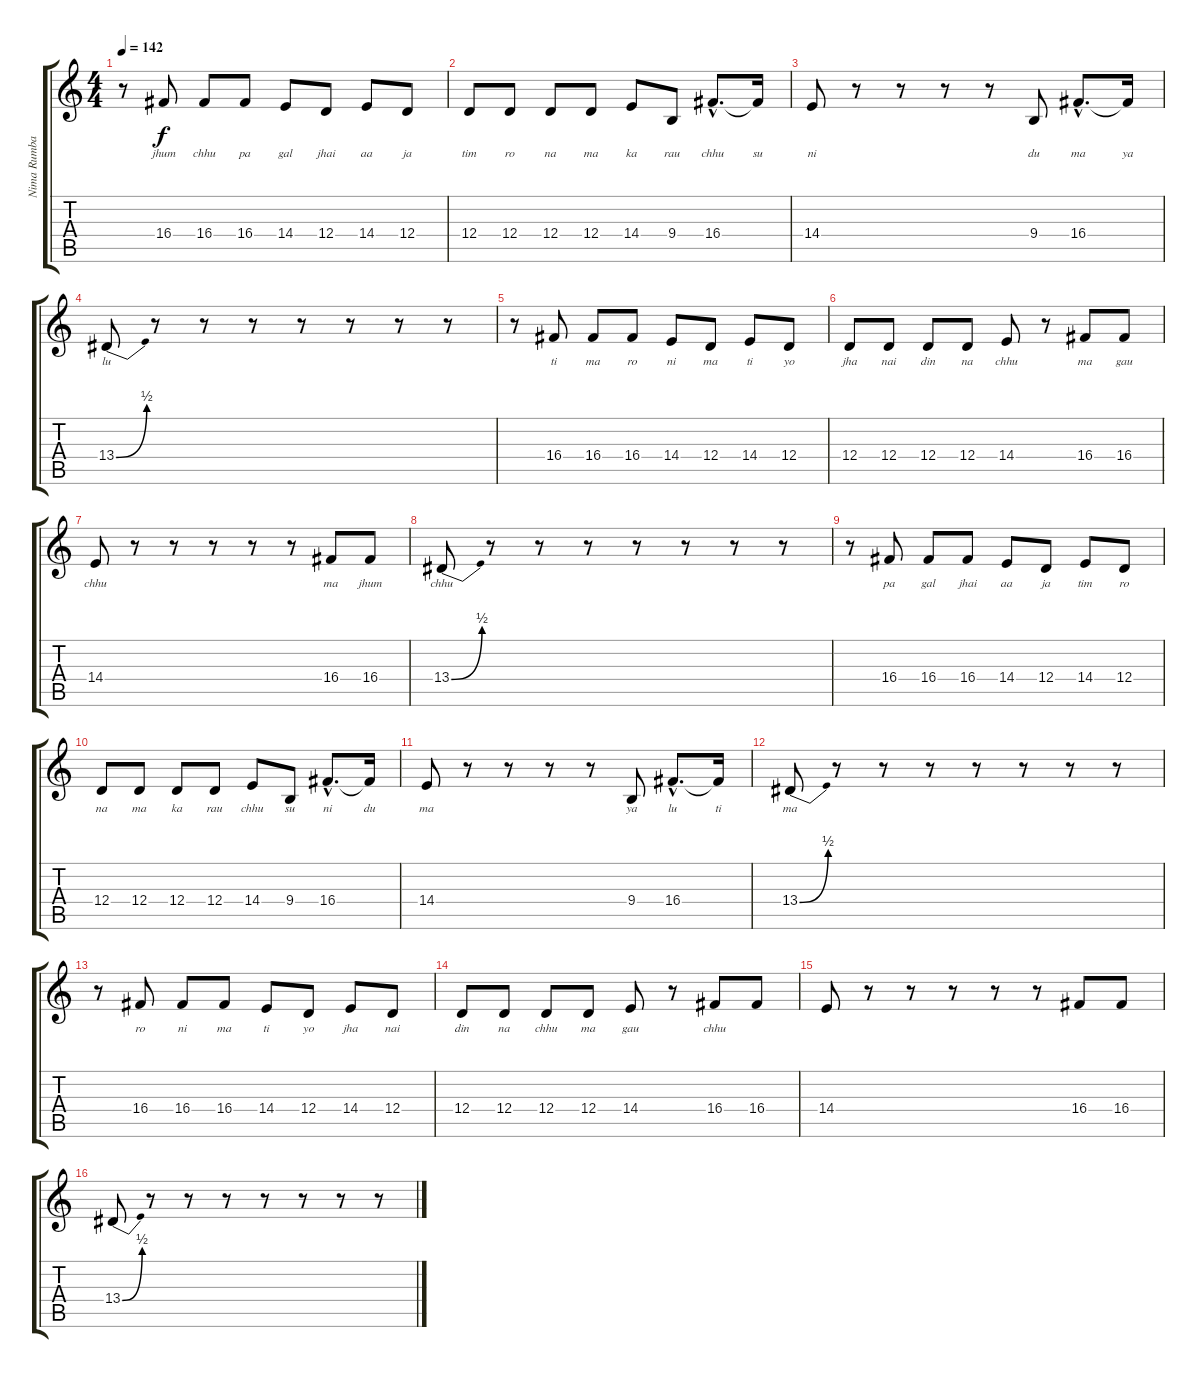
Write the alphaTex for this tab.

\track ("Nima Rumba+Lyrics" "Nima Rumba") {instrument tangoaccordion}
\staff {score tabs}
\tuning (E4 B3 G3 D3 A2 E2) {hide}
\ts (4 4)
\tempo 142
\clef g2
\ks c
r.8{dy f} 16.4.8{lyrics (0 "jhum") lyrics (1 "") lyrics (2 "") lyrics (3 "") lyrics (4 "")} 16.4.8{lyrics (0 "chhu") lyrics (1 "") lyrics (2 "") lyrics (3 "") lyrics (4 "")} 16.4.8{lyrics (0 "pa") lyrics (1 "") lyrics (2 "") lyrics (3 "") lyrics (4 "")} 14.4.8{lyrics (0 "gal") lyrics (1 "") lyrics (2 "") lyrics (3 "") lyrics (4 "")} 12.4.8{lyrics (0 "jhai") lyrics (1 "") lyrics (2 "") lyrics (3 "") lyrics (4 "")} 14.4.8{lyrics (0 "aa") lyrics (1 "") lyrics (2 "") lyrics (3 "") lyrics (4 "")} 12.4.8{lyrics (0 "ja") lyrics (1 "") lyrics (2 "") lyrics (3 "") lyrics (4 "")} |
12.4.8{lyrics (0 "tim") lyrics (1 "") lyrics (2 "") lyrics (3 "") lyrics (4 "")} 12.4.8{lyrics (0 "ro") lyrics (1 "") lyrics (2 "") lyrics (3 "") lyrics (4 "")} 12.4.8{lyrics (0 "na") lyrics (1 "") lyrics (2 "") lyrics (3 "") lyrics (4 "")} 12.4.8{lyrics (0 "ma") lyrics (1 "") lyrics (2 "") lyrics (3 "") lyrics (4 "")} 14.4.8{lyrics (0 "ka") lyrics (1 "") lyrics (2 "") lyrics (3 "") lyrics (4 "")} 9.4.8{lyrics (0 "rau") lyrics (1 "") lyrics (2 "") lyrics (3 "") lyrics (4 "")} 16.4{hac}.8{d lyrics (0 "chhu") lyrics (1 "") lyrics (2 "") lyrics (3 "") lyrics (4 "")} 16.4{t}.16{lyrics (0 "su") lyrics (1 "") lyrics (2 "") lyrics (3 "") lyrics (4 "")} |
14.4.8{lyrics (0 "ni") lyrics (1 "") lyrics (2 "") lyrics (3 "") lyrics (4 "")} r.8 r.8 r.8 r.8 9.4.8{lyrics (0 "du") lyrics (1 "") lyrics (2 "") lyrics (3 "") lyrics (4 "")} 16.4{hac}.8{d lyrics (0 "ma") lyrics (1 "") lyrics (2 "") lyrics (3 "") lyrics (4 "")} 16.4{t}.16{lyrics (0 "ya") lyrics (1 "") lyrics (2 "") lyrics (3 "") lyrics (4 "")} |
13.4{be (bend 0 0 60 2)}.8{lyrics (0 "lu") lyrics (1 "") lyrics (2 "") lyrics (3 "") lyrics (4 "")} r.8 r.8 r.8 r.8 r.8 r.8 r.8 |
r.8 16.4.8{lyrics (0 "ti") lyrics (1 "") lyrics (2 "") lyrics (3 "") lyrics (4 "")} 16.4.8{lyrics (0 "ma") lyrics (1 "") lyrics (2 "") lyrics (3 "") lyrics (4 "")} 16.4.8{lyrics (0 "ro") lyrics (1 "") lyrics (2 "") lyrics (3 "") lyrics (4 "")} 14.4.8{lyrics (0 "ni") lyrics (1 "") lyrics (2 "") lyrics (3 "") lyrics (4 "")} 12.4.8{lyrics (0 "ma") lyrics (1 "") lyrics (2 "") lyrics (3 "") lyrics (4 "")} 14.4.8{lyrics (0 "ti") lyrics (1 "") lyrics (2 "") lyrics (3 "") lyrics (4 "")} 12.4.8{lyrics (0 "yo") lyrics (1 "") lyrics (2 "") lyrics (3 "") lyrics (4 "")} |
12.4.8{lyrics (0 "jha") lyrics (1 "") lyrics (2 "") lyrics (3 "") lyrics (4 "")} 12.4.8{lyrics (0 "nai") lyrics (1 "") lyrics (2 "") lyrics (3 "") lyrics (4 "")} 12.4.8{lyrics (0 "din") lyrics (1 "") lyrics (2 "") lyrics (3 "") lyrics (4 "")} 12.4.8{lyrics (0 "na") lyrics (1 "") lyrics (2 "") lyrics (3 "") lyrics (4 "")} 14.4.8{lyrics (0 "chhu") lyrics (1 "") lyrics (2 "") lyrics (3 "") lyrics (4 "")} r.8 16.4.8{lyrics (0 "ma") lyrics (1 "") lyrics (2 "") lyrics (3 "") lyrics (4 "")} 16.4.8{lyrics (0 "gau") lyrics (1 "") lyrics (2 "") lyrics (3 "") lyrics (4 "")} |
14.4.8{lyrics (0 "chhu") lyrics (1 "") lyrics (2 "") lyrics (3 "") lyrics (4 "")} r.8 r.8 r.8 r.8 r.8 16.4.8{lyrics (0 "ma") lyrics (1 "") lyrics (2 "") lyrics (3 "") lyrics (4 "")} 16.4.8{lyrics (0 "jhum") lyrics (1 "") lyrics (2 "") lyrics (3 "") lyrics (4 "")} |
13.4{be (bend 0 0 60 2)}.8{lyrics (0 "chhu") lyrics (1 "") lyrics (2 "") lyrics (3 "") lyrics (4 "")} r.8 r.8 r.8 r.8 r.8 r.8 r.8 |
r.8 16.4.8{lyrics (0 "pa") lyrics (1 "") lyrics (2 "") lyrics (3 "") lyrics (4 "")} 16.4.8{lyrics (0 "gal") lyrics (1 "") lyrics (2 "") lyrics (3 "") lyrics (4 "")} 16.4.8{lyrics (0 "jhai") lyrics (1 "") lyrics (2 "") lyrics (3 "") lyrics (4 "")} 14.4.8{lyrics (0 "aa") lyrics (1 "") lyrics (2 "") lyrics (3 "") lyrics (4 "")} 12.4.8{lyrics (0 "ja") lyrics (1 "") lyrics (2 "") lyrics (3 "") lyrics (4 "")} 14.4.8{lyrics (0 "tim") lyrics (1 "") lyrics (2 "") lyrics (3 "") lyrics (4 "")} 12.4.8{lyrics (0 "ro") lyrics (1 "") lyrics (2 "") lyrics (3 "") lyrics (4 "")} |
12.4.8{lyrics (0 "na") lyrics (1 "") lyrics (2 "") lyrics (3 "") lyrics (4 "")} 12.4.8{lyrics (0 "ma") lyrics (1 "") lyrics (2 "") lyrics (3 "") lyrics (4 "")} 12.4.8{lyrics (0 "ka") lyrics (1 "") lyrics (2 "") lyrics (3 "") lyrics (4 "")} 12.4.8{lyrics (0 "rau") lyrics (1 "") lyrics (2 "") lyrics (3 "") lyrics (4 "")} 14.4.8{lyrics (0 "chhu") lyrics (1 "") lyrics (2 "") lyrics (3 "") lyrics (4 "")} 9.4.8{lyrics (0 "su") lyrics (1 "") lyrics (2 "") lyrics (3 "") lyrics (4 "")} 16.4{hac}.8{d lyrics (0 "ni") lyrics (1 "") lyrics (2 "") lyrics (3 "") lyrics (4 "")} 16.4{t}.16{lyrics (0 "du") lyrics (1 "") lyrics (2 "") lyrics (3 "") lyrics (4 "")} |
14.4.8{lyrics (0 "ma") lyrics (1 "") lyrics (2 "") lyrics (3 "") lyrics (4 "")} r.8 r.8 r.8 r.8 9.4.8{lyrics (0 "ya") lyrics (1 "") lyrics (2 "") lyrics (3 "") lyrics (4 "")} 16.4{hac}.8{d lyrics (0 "lu") lyrics (1 "") lyrics (2 "") lyrics (3 "") lyrics (4 "")} 16.4{t}.16{lyrics (0 "ti") lyrics (1 "") lyrics (2 "") lyrics (3 "") lyrics (4 "")} |
13.4{be (bend 0 0 60 2)}.8{lyrics (0 "ma") lyrics (1 "") lyrics (2 "") lyrics (3 "") lyrics (4 "")} r.8 r.8 r.8 r.8 r.8 r.8 r.8 |
r.8 16.4.8{lyrics (0 "ro") lyrics (1 "") lyrics (2 "") lyrics (3 "") lyrics (4 "")} 16.4.8{lyrics (0 "ni") lyrics (1 "") lyrics (2 "") lyrics (3 "") lyrics (4 "")} 16.4.8{lyrics (0 "ma") lyrics (1 "") lyrics (2 "") lyrics (3 "") lyrics (4 "")} 14.4.8{lyrics (0 "ti") lyrics (1 "") lyrics (2 "") lyrics (3 "") lyrics (4 "")} 12.4.8{lyrics (0 "yo") lyrics (1 "") lyrics (2 "") lyrics (3 "") lyrics (4 "")} 14.4.8{lyrics (0 "jha") lyrics (1 "") lyrics (2 "") lyrics (3 "") lyrics (4 "")} 12.4.8{lyrics (0 "nai") lyrics (1 "") lyrics (2 "") lyrics (3 "") lyrics (4 "")} |
12.4.8{lyrics (0 "din") lyrics (1 "") lyrics (2 "") lyrics (3 "") lyrics (4 "")} 12.4.8{lyrics (0 "na") lyrics (1 "") lyrics (2 "") lyrics (3 "") lyrics (4 "")} 12.4.8{lyrics (0 "chhu") lyrics (1 "") lyrics (2 "") lyrics (3 "") lyrics (4 "")} 12.4.8{lyrics (0 "ma") lyrics (1 "") lyrics (2 "") lyrics (3 "") lyrics (4 "")} 14.4.8{lyrics (0 "gau") lyrics (1 "") lyrics (2 "") lyrics (3 "") lyrics (4 "")} r.8 16.4.8{lyrics (0 "chhu") lyrics (1 "") lyrics (2 "") lyrics (3 "") lyrics (4 "")} 16.4.8 |
14.4.8 r.8 r.8 r.8 r.8 r.8 16.4.8 16.4.8 |
13.4{be (bend 0 0 60 2)}.8 r.8 r.8 r.8 r.8 r.8 r.8 r.8
